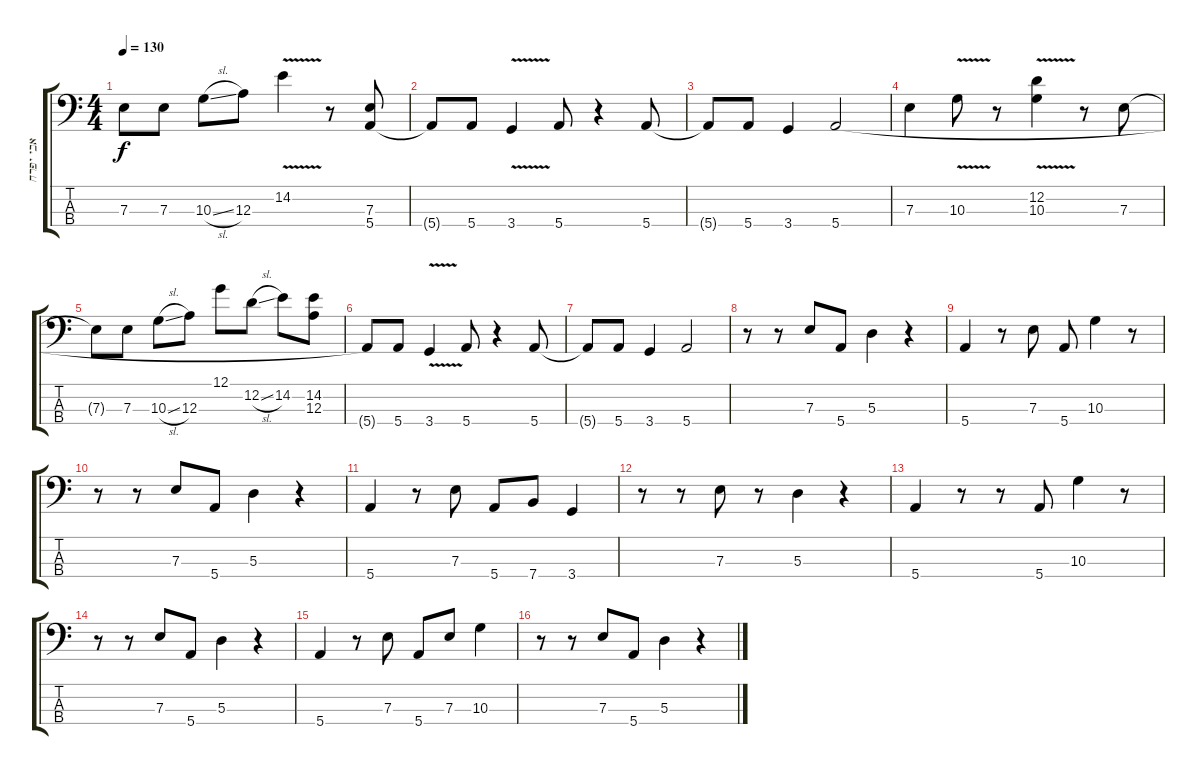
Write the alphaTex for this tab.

\track ("אבי יפרח" "אבי יפרח") {instrument electricbassfinger}
\staff {score tabs}
\tuning (G2 D2 A1 E1) {hide}
\ts (4 4)
\tempo 130
\clef f4
\ks c
7.3{t}.8{dy f} 7.3.8 10.3{sl}.8 12.3.8 14.2{v}.4 r.8 (7.3 5.4).8 |
5.4{t}.8 5.4.8 3.4{v}.4 5.4.8 r.4 5.4.8 |
5.4{t}.8 5.4.8 3.4.4 5.4.2 |
7.3.4 10.3{v}.8 r.8 (12.2{v} 10.3).4 r.8 7.3.8 |
7.3{t}.8 7.3.8 10.3{sl}.8 12.3.8 12.1.8 12.2{sl}.8 14.2.8 (14.2 12.3).8 |
5.4{t}.8 5.4.8 3.4{v}.4 5.4.8 r.4 5.4.8 |
5.4{t}.8 5.4.8 3.4.4 5.4.2 |
r.8 r.8 7.3.8 5.4.8 5.3.4 r.4 |
5.4.4 r.8 7.3.8 5.4.8 10.3.4 r.8 |
r.8 r.8 7.3.8 5.4.8 5.3.4 r.4 |
5.4.4 r.8 7.3.8 5.4.8 7.4.8 3.4.4 |
r.8 r.8 7.3.8 r.8 5.3.4 r.4 |
5.4.4 r.8 r.8 5.4.8 10.3.4 r.8 |
r.8 r.8 7.3.8 5.4.8 5.3.4 r.4 |
5.4.4 r.8 7.3.8 5.4.8 7.3.8 10.3.4 |
r.8 r.8 7.3.8 5.4.8 5.3.4 r.4
